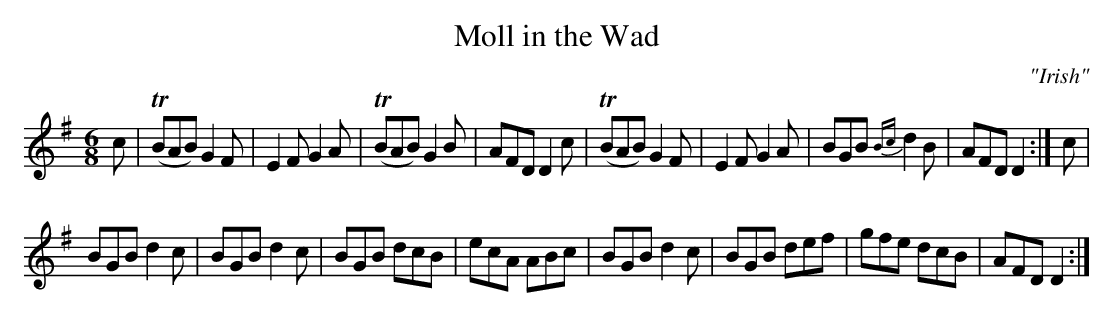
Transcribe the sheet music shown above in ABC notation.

X:1
T:Moll in the Wad
C:"Irish"
L:1/8
M:6/8
K:Em
c|(TBAB) G2F|E2F G2A|(TBAB) G2B|AFD D2c|(TBAB) G2F|E2F G2A|BGB \{Bc\}d2 B|AFD D2:|c|
BGB d2c|BGB d2c|BGB dcB|ecA ABc|BGB d2c|BGB def|gfe dcB|AFD D2:|
